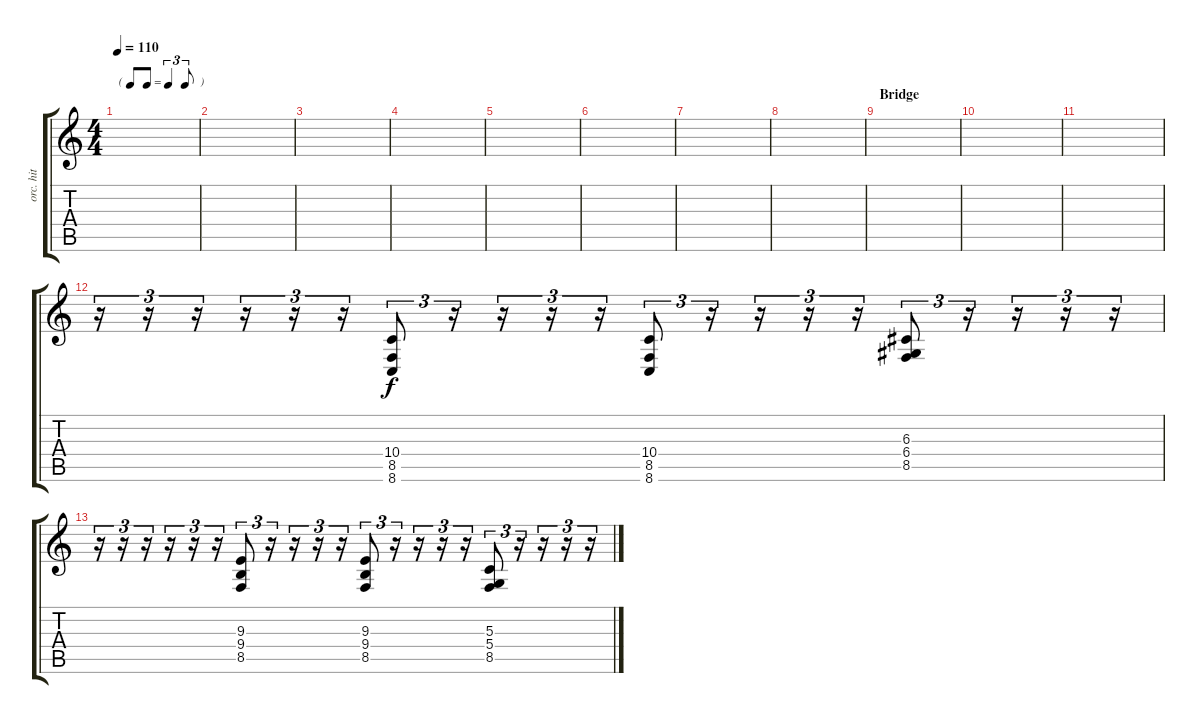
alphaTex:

\track ("orc. hit" "orc. hit") {instrument orchestrahit}
\staff {score tabs}
\tuning (E4 B3 G3 D3 A2 E2) {hide}
\ts (4 4)
\tf triplet8th
\tempo 110
\clef g2
\ks c
|
|
|
|
|
|
|
|
\section ("" "Bridge")
|
|
|
r.16{tu (3 2)} r.16{tu (3 2)} r.16{tu (3 2)} r.16{tu (3 2)} r.16{tu (3 2)} r.16{tu (3 2)} (10.4 8.5 8.6).8{tu (3 2)} r.16{tu (3 2)} r.16{tu (3 2)} r.16{tu (3 2)} r.16{tu (3 2)} (10.4 8.5 8.6).8{tu (3 2)} r.16{tu (3 2)} r.16{tu (3 2)} r.16{tu (3 2)} r.16{tu (3 2)} (6.3 6.4 8.5).8{tu (3 2)} r.16{tu (3 2)} r.16{tu (3 2)} r.16{tu (3 2)} r.16{tu (3 2)} |
r.16{tu (3 2)} r.16{tu (3 2)} r.16{tu (3 2)} r.16{tu (3 2)} r.16{tu (3 2)} r.16{tu (3 2)} (9.3 9.4 8.5).8{tu (3 2)} r.16{tu (3 2)} r.16{tu (3 2)} r.16{tu (3 2)} r.16{tu (3 2)} (9.3 9.4 8.5).8{tu (3 2)} r.16{tu (3 2)} r.16{tu (3 2)} r.16{tu (3 2)} r.16{tu (3 2)} (5.3 5.4 8.5).8{tu (3 2)} r.16{tu (3 2)} r.16{tu (3 2)} r.16{tu (3 2)} r.16{tu (3 2)}
